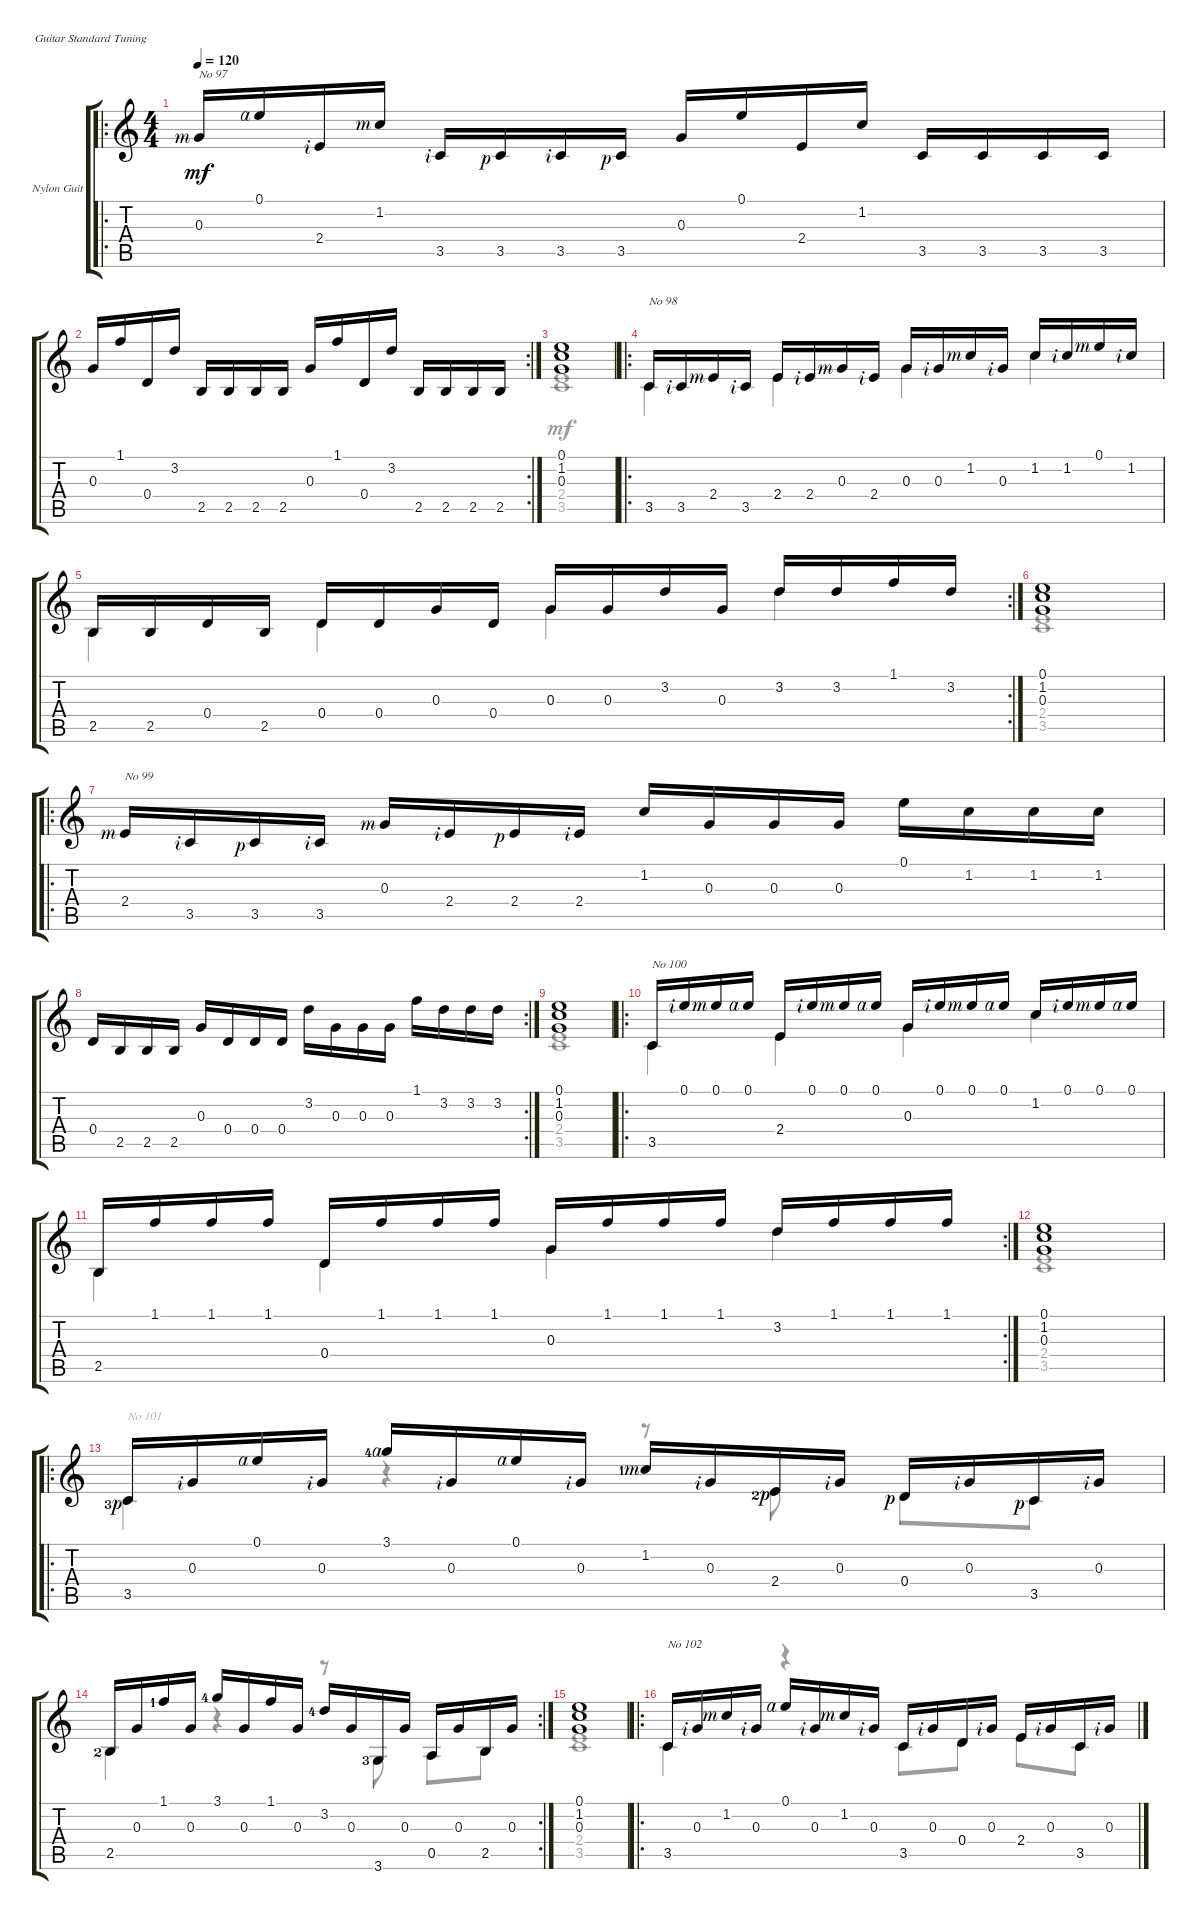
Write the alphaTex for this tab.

\defaultSystemsLayout 4
\bracketExtendMode groupsimilarinstruments
\firstSystemTrackNameOrientation horizontal
\otherSystemsTrackNameOrientation horizontal
\track ("Nylon Guitar" "Nylon Guit") {instrument acousticguitarsteel}
\staff {score tabs}
\tuning (E4 B3 G3 D3 A2 E2)
\voice
\ro
\ts (4 4)
\tempo 120
\clef g2
\scale
0.513554
\ks c
0.3{rf 3}.16{txt "No 97" dy mf} 0.1{rf 4}.16 2.4{rf 2}.16 1.2{rf 3}.16 3.5{rf 2}.16 3.5{rf 1}.16 3.5{rf 2}.16 3.5{rf 1}.16 0.3.16 0.1.16 2.4.16 1.2.16 3.5.16 3.5.16 3.5.16 3.5.16 |
\rc 2
\scale
0.38253 0.3.16 1.1.16 0.4.16 3.2.16 2.5.16 2.5.16 2.5.16 2.5.16 0.3.16 1.1.16 0.4.16 3.2.16 2.5.16 2.5.16 2.5.16 2.5.16 |
\scale
0.103916 (0.1 1.2 0.3).1 |
\ro
\scale
0.500719 3.5.16{txt "No 98"} 3.5{rf 2}.16 2.4{rf 3}.16 3.5{rf 2}.16 2.4.16 2.4{rf 2}.16 0.3{rf 3}.16 2.4{rf 2}.16 0.3.16 0.3{rf 2}.16 1.2{rf 3}.16 0.3{rf 2}.16 1.2.16 1.2{rf 2}.16 0.1{rf 3}.16 1.2{rf 2}.16 |
\rc 2
\scale
0.4 2.5.16 2.5.16 0.4.16 2.5.16 0.4.16 0.4.16 0.3.16 0.4.16 0.3.16 0.3.16 3.2.16 0.3.16 3.2.16 3.2.16 1.1.16 3.2.16 |
\scale
0.0992806 (0.1 1.2 0.3).1 |
\ro
\scale
0.513554 2.4{rf 3}.16{txt "No 99"} 3.5{rf 2}.16 3.5{rf 1}.16 3.5{rf 2}.16 0.3{rf 3}.16 2.4{rf 2}.16 2.4{rf 1}.16 2.4{rf 2}.16 1.2.16 0.3.16 0.3.16 0.3.16 0.1.16 1.2.16 1.2.16 1.2.16 |
\rc 2
\scale
0.38253 0.4.16 2.5.16 2.5.16 2.5.16 0.3.16 0.4.16 0.4.16 0.4.16 3.2.16 0.3.16 0.3.16 0.3.16 1.1.16 3.2.16 3.2.16 3.2.16 |
\scale
0.103916 (0.1 1.2 0.3).1 |
\ro
\scale
0.500719 3.5.16{txt "No 100"} 0.1{rf 2}.16 0.1{rf 3}.16 0.1{rf 4}.16 2.4.16 0.1{rf 2}.16 0.1{rf 3}.16 0.1{rf 4}.16 0.3.16 0.1{rf 2}.16 0.1{rf 3}.16 0.1{rf 4}.16 1.2.16 0.1{rf 2}.16 0.1{rf 3}.16 0.1{rf 4}.16 |
\rc 2
\scale
0.4 2.5.16 1.1.16 1.1.16 1.1.16 0.4.16 1.1.16 1.1.16 1.1.16 0.3.16 1.1.16 1.1.16 1.1.16 3.2.16 1.1.16 1.1.16 1.1.16 |
\scale
0.0992806 (0.1 1.2 0.3).1 |
\ro
\scale
0.534577 3.5{lf 4 rf 1}.16 0.3{rf 2}.16 0.1{rf 4}.16 0.3{rf 2}.16 3.1{lf 5 rf 4}.16 0.3{rf 2}.16 0.1{rf 4}.16 0.3{rf 2}.16 1.2{lf 2 rf 3}.16 0.3{rf 2}.16 2.4{lf 3 rf 1}.16 0.3{rf 2}.16 0.4{rf 1}.16 0.3{rf 2}.16 3.5{rf 1}.16 0.3{rf 2}.16 |
\rc 2
\scale
0.389682 2.5{lf 3}.16 0.3.16 1.1{lf 2}.16 0.3.16 3.1{lf 5}.16 0.3.16 1.1.16 0.3.16 3.2{lf 5}.16 0.3.16 3.6{lf 4}.16 0.3.16 0.5.16 0.3.16 2.5.16 0.3.16 |
\scale
0.0757409 (0.1 1.2 0.3).1 |
\ro
\scale
0.500719 3.5.16{txt "No 102"} 0.3{rf 2}.16 1.2{rf 3}.16 0.3{rf 2}.16 0.1{rf 4}.16 0.3{rf 2}.16 1.2{rf 3}.16 0.3{rf 2}.16 3.5.16 0.3{rf 2}.16 0.4.16 0.3{rf 2}.16 2.4.16 0.3{rf 2}.16 3.5.16 0.3{rf 2}.16
\voice
\clef g2
\ottava regular
\simile none
\scale
0.513554
\ks c
|
\scale
0.38253 |
\scale
0.103916 (2.4 3.5).1 |
\scale
0.500719 3.5.4 2.4.4 0.3.4 1.2.4 |
\scale
0.4 2.5.4 0.4.4 0.3.4 3.2.4 |
\scale
0.0992806 (2.4 3.5).1 |
\scale
0.513554 |
\scale
0.38253 |
\scale
0.103916 (2.4 3.5).1 |
\scale
0.500719 3.5.4 2.4.4 0.3.4 1.2.4 |
\scale
0.4 2.5.4 0.4.4 0.3.4 3.2.4 |
\scale
0.0992806 (2.4 3.5).1 |
\scale
0.534577 3.5{lf 4 rf 1}.4{txt "No 101"} r.4 r.8 2.4{lf 3 rf 1}.8 0.4{rf 1}.8 3.5{rf 1}.8 |
\scale
0.389682 2.5{lf 3}.4 r.4 r.8 3.6{lf 4}.8 0.5.8 2.5.8 |
\scale
0.0757409 (2.4 3.5).1 |
\scale
0.500719 3.5.4 r.4 3.5.8 0.4.8 2.4.8 3.5.8
